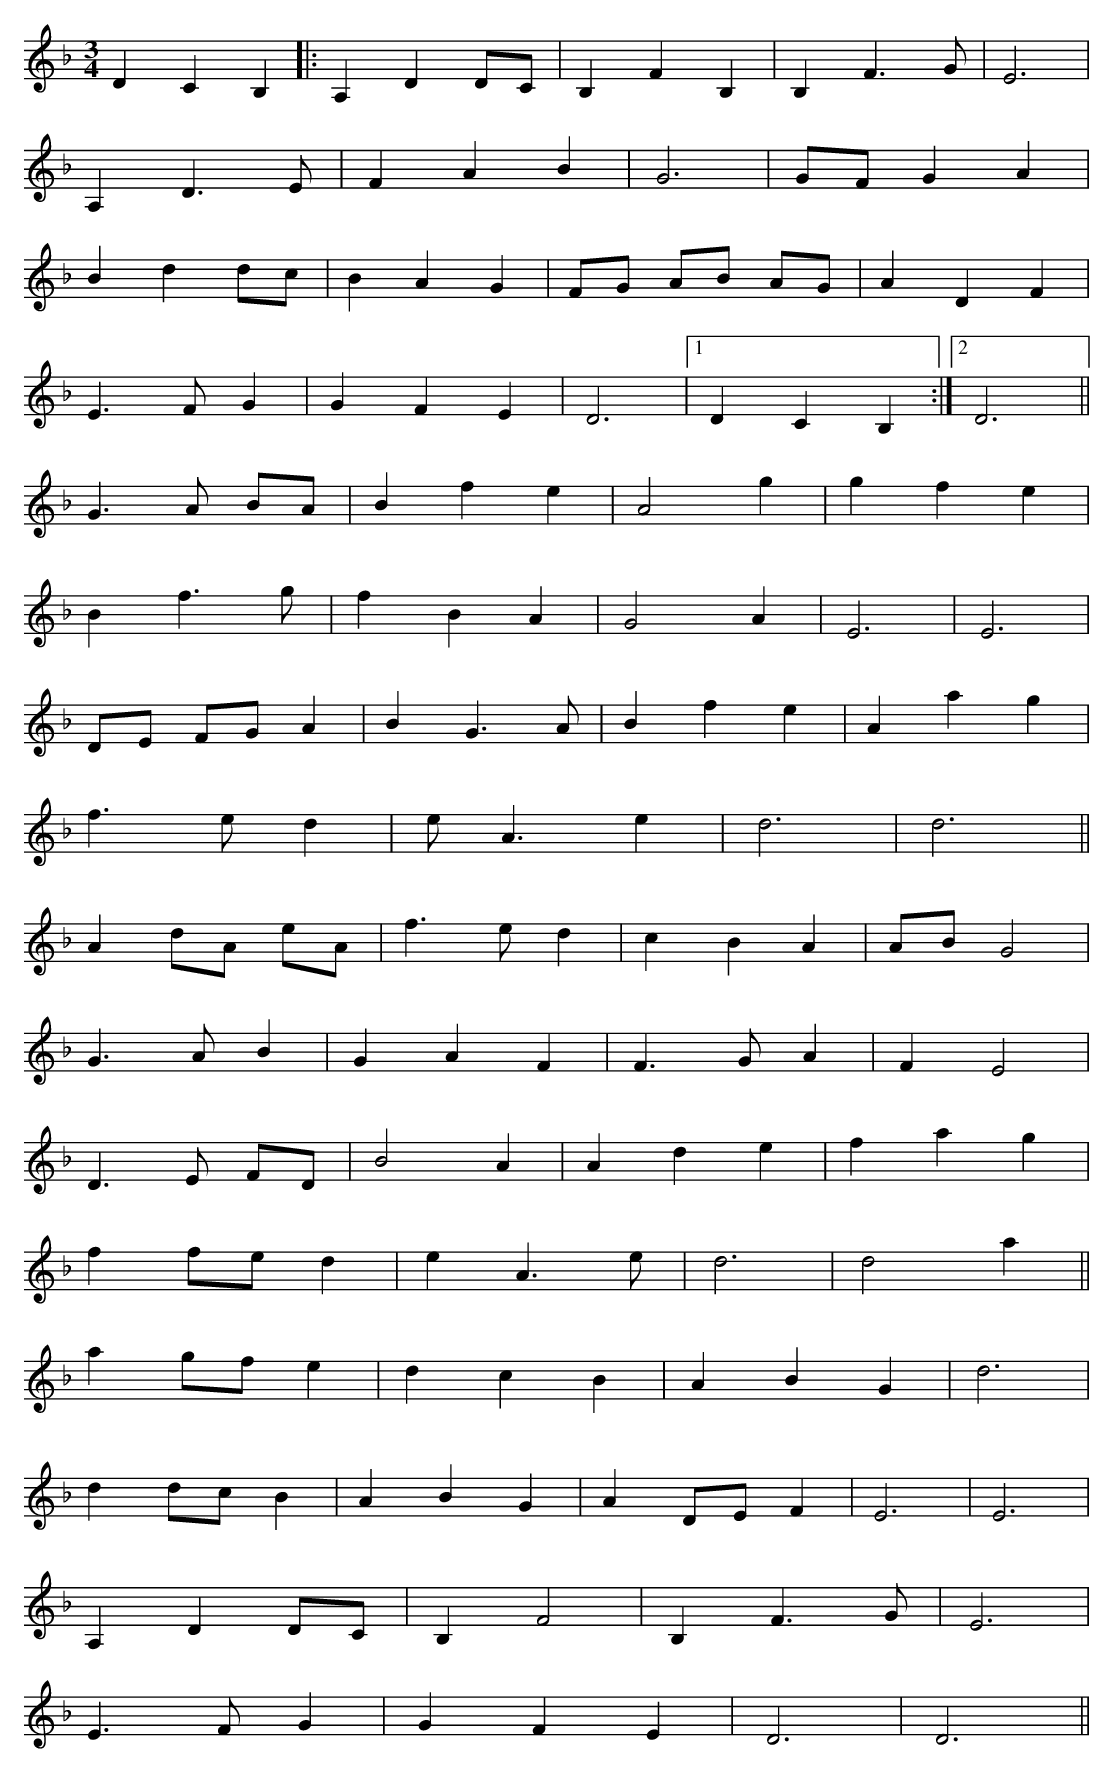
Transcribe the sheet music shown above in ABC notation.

X:1
M:3/4
K:Dmin
D2 C2 B,2|:A,2 D2 DC|B,2 F2 B,2|B,2 F3 G|E6|
A,2 D3 E|F2 A2 B2|G6|GF G2 A2|
B2 d2 dc|B2 A2 G2|FG AB AG|A2 D2 F2|
E3F G2|G2 F2 E2|D6|1 D2 C2 B,2:|2 D6||
G3A BA|B2 f2 e2|A4 g2|g2 f2 e2|
B2 f3g|f2 B2 A2|G4 A2|E6|E6|
DE FG A2|B2 G3 A|B2 f2 e2|A2 a2 g2|
f3 e d2|e A3 e2|d6|d6||
A2 dA eA|f3e d2|c2 B2 A2|AB G4|
G3 A B2|G2 A2 F2|F3G A2|F2 E4|
D3E FD|B4 A2|A2 d2 e2|f2 a2 g2|
f2 fe d2|e2 A3 e|d6|d4 a2||
a2 gf e2|d2 c2 B2|A2 B2 G2|d6|
d2 dc B2|A2 B2 G2|A2 DE F2|E6|E6|
A,2 D2 DC|B,2 F4|B,2 F3 G|E6|
E3F G2|G2 F2 E2|D6|D6||
